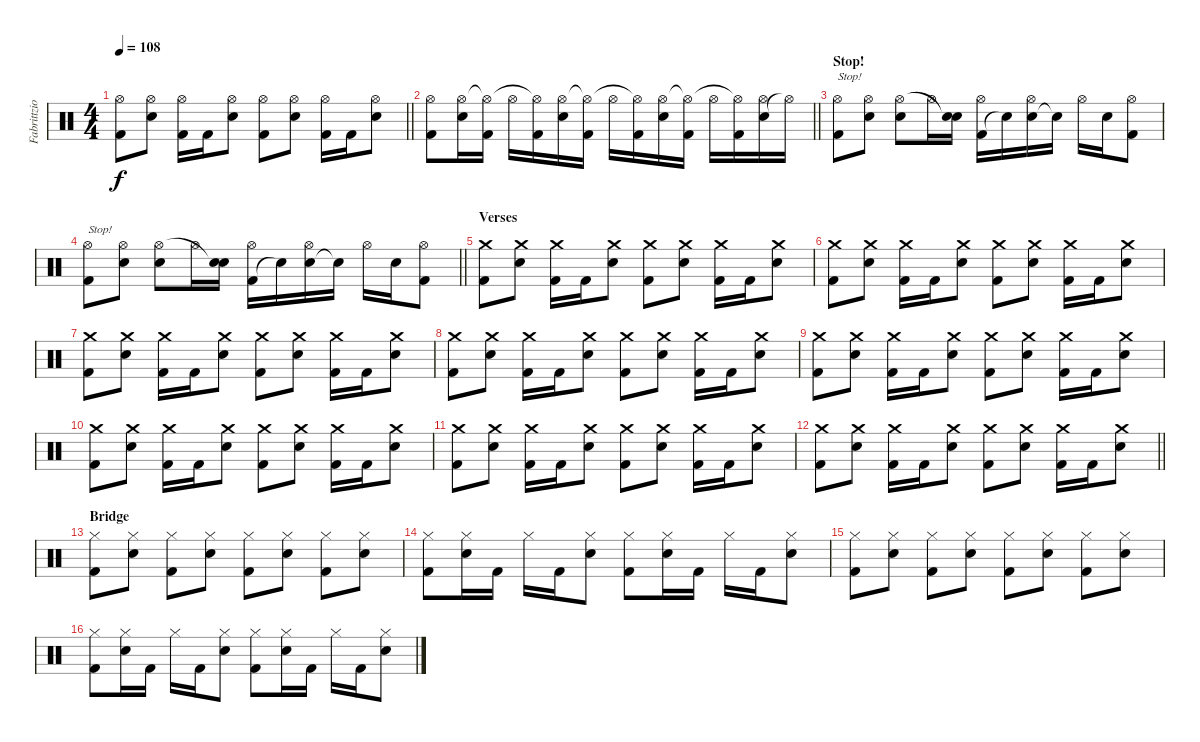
\track ("Fabrittzio Moretti - Drums" "Fabrittzio") {instrument percussion}
\staff {score}
\articulation defaults
\ts (4 4)
\tempo 108
\clef neutral
\barLineRight lightlight
\ks c
("Kick (hit) 2" "Hi-Hat (open)").8{dy f} ("Electric Snare (hit)" "Hi-Hat (open)").8 ("Kick (hit) 2" "Hi-Hat (open)").16 "Kick (hit) 2".16 ("Electric Snare (hit)" "Hi-Hat (open)").8 ("Kick (hit) 2" "Hi-Hat (open)").8 ("Electric Snare (hit)" "Hi-Hat (open)").8 ("Kick (hit) 2" "Hi-Hat (open)").16 "Kick (hit) 2".16 ("Electric Snare (hit)" "Hi-Hat (open)").8 |
\barLineRight lightlight
("Kick (hit) 2" "Hi-Hat (open)").8 ("Electric Snare (hit)" "Hi-Hat (open)").16 ("Kick (hit) 2" "Hi-Hat (open)"{t}).16 "Hi-Hat (open)".16 ("Kick (hit) 2" "Hi-Hat (open)"{t}).16 ("Electric Snare (hit)" "Hi-Hat (open)").16 ("Kick (hit) 2" "Hi-Hat (open)"{t}).16 "Hi-Hat (open)".16 ("Kick (hit) 2" "Hi-Hat (open)"{t}).16 ("Electric Snare (hit)" "Hi-Hat (open)").16 ("Kick (hit) 2" "Hi-Hat (open)"{t}).16 "Hi-Hat (open)".16 ("Kick (hit) 2" "Hi-Hat (open)"{t}).16 ("Electric Snare (hit)" "Hi-Hat (open)").16 "Hi-Hat (open)"{t}.16 |
\section ("" "Stop!")
("Kick (hit) 2" "Hi-Hat (open)").8{txt "Stop!"} ("Electric Snare (hit)" "Hi-Hat (open)").8 ("Electric Snare (hit)" "Hi-Hat (open)").8 "Hi-Hat (open)".16 ("Electric Snare (hit)" "Snare (hit)"{t}).16 ("Kick (hit) 2" "Hi-Hat (open)").16 "Snare (hit)"{t}.16 ("Electric Snare (hit)" "Hi-Hat (open)").16 "Snare (hit)"{t}.16 "Hi-Hat (open)".16 "Electric Snare (hit)".16 ("Kick (hit) 2" "Hi-Hat (open)").8 |
\barLineRight lightlight
("Kick (hit) 2" "Hi-Hat (open)").8{txt "Stop!"} ("Electric Snare (hit)" "Hi-Hat (open)").8 ("Electric Snare (hit)" "Hi-Hat (open)").8 "Hi-Hat (open)".16 ("Electric Snare (hit)" "Snare (hit)"{t}).16 ("Kick (hit) 2" "Hi-Hat (open)").16 "Snare (hit)"{t}.16 ("Electric Snare (hit)" "Hi-Hat (open)").16 "Snare (hit)"{t}.16 "Hi-Hat (open)".16 "Electric Snare (hit)".16 ("Kick (hit) 2" "Hi-Hat (open)").8 |
\section ("" "Verses")
("Kick (hit) 2" "Crash medium (hit)").8 ("Electric Snare (hit)" "Crash medium (hit)").8 ("Kick (hit) 2" "Crash medium (hit)").16 "Kick (hit) 2".16 ("Electric Snare (hit)" "Crash medium (hit)").8 ("Kick (hit) 2" "Crash medium (hit)").8 ("Electric Snare (hit)" "Crash medium (hit)").8 ("Kick (hit) 2" "Crash medium (hit)").16 "Kick (hit) 2".16 ("Electric Snare (hit)" "Crash medium (hit)").8 |
("Kick (hit) 2" "Crash medium (hit)").8 ("Electric Snare (hit)" "Crash medium (hit)").8 ("Kick (hit) 2" "Crash medium (hit)").16 "Kick (hit) 2".16 ("Electric Snare (hit)" "Crash medium (hit)").8 ("Kick (hit) 2" "Crash medium (hit)").8 ("Electric Snare (hit)" "Crash medium (hit)").8 ("Kick (hit) 2" "Crash medium (hit)").16 "Kick (hit) 2".16 ("Electric Snare (hit)" "Crash medium (hit)").8 |
("Kick (hit) 2" "Crash medium (hit)").8 ("Electric Snare (hit)" "Crash medium (hit)").8 ("Kick (hit) 2" "Crash medium (hit)").16 "Kick (hit) 2".16 ("Electric Snare (hit)" "Crash medium (hit)").8 ("Kick (hit) 2" "Crash medium (hit)").8 ("Electric Snare (hit)" "Crash medium (hit)").8 ("Kick (hit) 2" "Crash medium (hit)").16 "Kick (hit) 2".16 ("Electric Snare (hit)" "Crash medium (hit)").8 |
("Kick (hit) 2" "Crash medium (hit)").8 ("Electric Snare (hit)" "Crash medium (hit)").8 ("Kick (hit) 2" "Crash medium (hit)").16 "Kick (hit) 2".16 ("Electric Snare (hit)" "Crash medium (hit)").8 ("Kick (hit) 2" "Crash medium (hit)").8 ("Electric Snare (hit)" "Crash medium (hit)").8 ("Kick (hit) 2" "Crash medium (hit)").16 "Kick (hit) 2".16 ("Electric Snare (hit)" "Crash medium (hit)").8 |
("Kick (hit) 2" "Crash medium (hit)").8 ("Electric Snare (hit)" "Crash medium (hit)").8 ("Kick (hit) 2" "Crash medium (hit)").16 "Kick (hit) 2".16 ("Electric Snare (hit)" "Crash medium (hit)").8 ("Kick (hit) 2" "Crash medium (hit)").8 ("Electric Snare (hit)" "Crash medium (hit)").8 ("Kick (hit) 2" "Crash medium (hit)").16 "Kick (hit) 2".16 ("Electric Snare (hit)" "Crash medium (hit)").8 |
("Kick (hit) 2" "Crash medium (hit)").8 ("Electric Snare (hit)" "Crash medium (hit)").8 ("Kick (hit) 2" "Crash medium (hit)").16 "Kick (hit) 2".16 ("Electric Snare (hit)" "Crash medium (hit)").8 ("Kick (hit) 2" "Crash medium (hit)").8 ("Electric Snare (hit)" "Crash medium (hit)").8 ("Kick (hit) 2" "Crash medium (hit)").16 "Kick (hit) 2".16 ("Electric Snare (hit)" "Crash medium (hit)").8 |
("Kick (hit) 2" "Crash medium (hit)").8 ("Electric Snare (hit)" "Crash medium (hit)").8 ("Kick (hit) 2" "Crash medium (hit)").16 "Kick (hit) 2".16 ("Electric Snare (hit)" "Crash medium (hit)").8 ("Kick (hit) 2" "Crash medium (hit)").8 ("Electric Snare (hit)" "Crash medium (hit)").8 ("Kick (hit) 2" "Crash medium (hit)").16 "Kick (hit) 2".16 ("Electric Snare (hit)" "Crash medium (hit)").8 |
\barLineRight lightlight
("Kick (hit) 2" "Crash medium (hit)").8 ("Electric Snare (hit)" "Crash medium (hit)").8 ("Kick (hit) 2" "Crash medium (hit)").16 "Kick (hit) 2".16 ("Electric Snare (hit)" "Crash medium (hit)").8 ("Kick (hit) 2" "Crash medium (hit)").8 ("Electric Snare (hit)" "Crash medium (hit)").8 ("Kick (hit) 2" "Crash medium (hit)").16 "Kick (hit) 2".16 ("Electric Snare (hit)" "Crash medium (hit)").8 |
\section ("" "Bridge")
("Kick (hit) 2" "Hi-Hat (closed)").8 ("Electric Snare (hit)" "Hi-Hat (closed)").8 ("Kick (hit) 2" "Hi-Hat (closed)").8 ("Electric Snare (hit)" "Hi-Hat (closed)").8 ("Kick (hit) 2" "Hi-Hat (closed)").8 ("Electric Snare (hit)" "Hi-Hat (closed)").8 ("Kick (hit) 2" "Hi-Hat (closed)").8 ("Electric Snare (hit)" "Hi-Hat (closed)").8 |
("Kick (hit) 2" "Hi-Hat (closed)").8 ("Electric Snare (hit)" "Hi-Hat (closed)").16 "Kick (hit) 2".16 "Hi-Hat (closed)".16 "Kick (hit) 2".16 ("Electric Snare (hit)" "Hi-Hat (closed)").8 ("Kick (hit) 2" "Hi-Hat (closed)").8 ("Electric Snare (hit)" "Hi-Hat (closed)").16 "Kick (hit) 2".16 "Hi-Hat (closed)".16 "Kick (hit) 2".16 ("Electric Snare (hit)" "Hi-Hat (closed)").8 |
("Kick (hit) 2" "Hi-Hat (closed)").8 ("Electric Snare (hit)" "Hi-Hat (closed)").8 ("Kick (hit) 2" "Hi-Hat (closed)").8 ("Electric Snare (hit)" "Hi-Hat (closed)").8 ("Kick (hit) 2" "Hi-Hat (closed)").8 ("Electric Snare (hit)" "Hi-Hat (closed)").8 ("Kick (hit) 2" "Hi-Hat (closed)").8 ("Electric Snare (hit)" "Hi-Hat (closed)").8 |
("Kick (hit) 2" "Hi-Hat (closed)").8 ("Electric Snare (hit)" "Hi-Hat (closed)").16 "Kick (hit) 2".16 "Hi-Hat (closed)".16 "Kick (hit) 2".16 ("Electric Snare (hit)" "Hi-Hat (closed)").8 ("Kick (hit) 2" "Hi-Hat (closed)").8 ("Electric Snare (hit)" "Hi-Hat (closed)").16 "Kick (hit) 2".16 "Hi-Hat (closed)".16 "Kick (hit) 2".16 ("Electric Snare (hit)" "Hi-Hat (closed)").8
